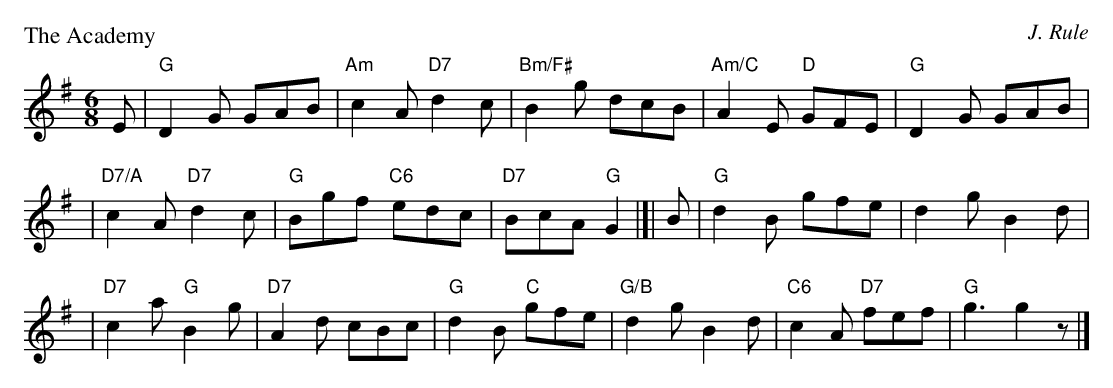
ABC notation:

X:1
P:The Academy
C:J. Rule
M:6/8
L:1/8
K:G
E \
| "G"D2G GAB | "Am"c2A "D7"d2c | "Bm/F#"B2g dcB | "Am/C"A2E "D"GFE | "G"D2G GAB |
| "D7/A"c2A "D7"d2c | "G"Bgf "C6"edc | "D7"BcA "G"G2 |]| B | "G"d2B gfe | d2g B2d |
| "D7"c2a "G"B2g | "D7"A2d cBc | "G"d2B "C"gfe | "G/B"d2g B2d | "C6"c2A "D7"fef | "G"g3 g2z |]
